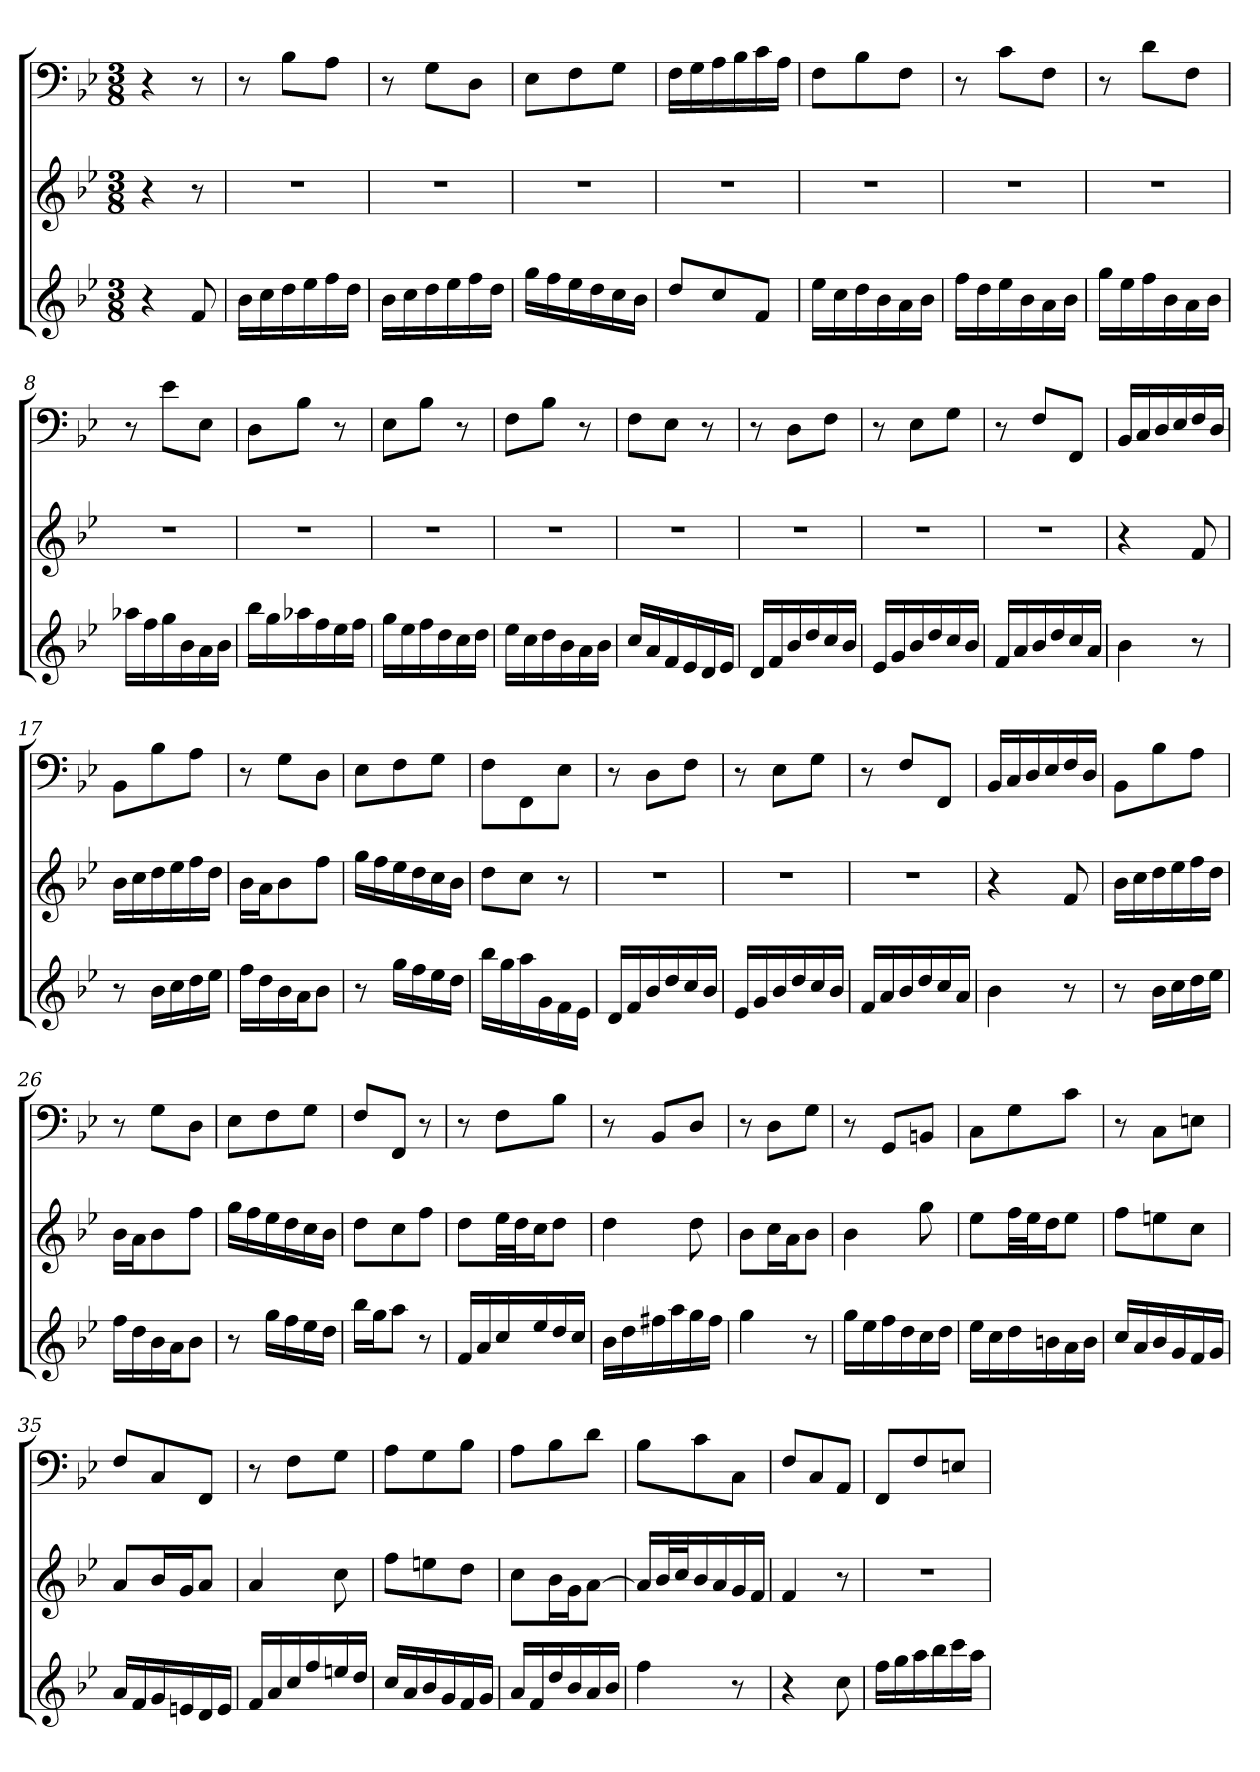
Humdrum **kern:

**kern	**kern	**kern
*part3	*part2	*part1
*staff3	*staff2	*staff1
*clefG2	*clefG2	*clefF4
*k[b-e-]	*k[b-e-]	*k[b-e-]
*B-:	*B-:	*B-:
*M3/8	*M3/8	*M3/8
=	=	=
4r	4r	4r
8f	8r	8r
=1	=1	=1
16b-\LL	4.r	8r
16cc\	.	.
16dd\	.	8B-\L
16ee-\	.	.
16ff\	.	8A\J
16dd\JJ	.	.
=2	=2	=2
16b-\LL	4.r	8r
16cc\	.	.
16dd\	.	8G\L
16ee-\	.	.
16ff\	.	8D\J
16dd\JJ	.	.
=3	=3	=3
16gg\LL	4.r	8E-\L
16ff\	.	.
16ee-\	.	8F\
16dd\	.	.
16cc\	.	8G\J
16b-\JJ	.	.
=4	=4	=4
8dd/L	4.r	16F\LL
.	.	16G\
8cc/	.	16A\
.	.	16B-\
8f/J	.	16c\
.	.	16A\JJ
=5	=5	=5
16ee-\LL	4.r	8F\L
16cc\	.	.
16dd\	.	8B-\
16b-\	.	.
16a\	.	8F\J
16b-\JJ	.	.
=6	=6	=6
16ff\LL	4.r	8r
16dd\	.	.
16ee-\	.	8c\L
16b-\	.	.
16a\	.	8F\J
16b-\JJ	.	.
=7	=7	=7
16gg\LL	4.r	8r
16ee-\	.	.
16ff\	.	8d\L
16b-\	.	.
16a\	.	8F\J
16b-\JJ	.	.
=8	=8	=8
16aa-X\LL	4.r	8r
16ff\	.	.
16gg\	.	8e-\L
16b-\	.	.
16a\	.	8E-\J
16b-\JJ	.	.
=9	=9	=9
16bb-\LL	4.r	8D\L
16gg\	.	.
16aa-X\	.	8B-\J
16ff\	.	.
16ee-\	.	8r
16ff\JJ	.	.
=10	=10	=10
16gg\LL	4.r	8E-\L
16ee-\	.	.
16ff\	.	8B-\J
16dd\	.	.
16cc\	.	8r
16dd\JJ	.	.
=11	=11	=11
16ee-\LL	4.r	8F\L
16cc\	.	.
16dd\	.	8B-\J
16b-\	.	.
16a\	.	8r
16b-\JJ	.	.
=12	=12	=12
16cc/LL	4.r	8F\L
16a/	.	.
16f/	.	8E-\J
16e-/	.	.
16d/	.	8r
16e-/JJ	.	.
=13	=13	=13
16d/LL	4.r	8r
16f/	.	.
16b-/	.	8D\L
16dd/	.	.
16cc/	.	8F\J
16b-/JJ	.	.
=14	=14	=14
16e-/LL	4.r	8r
16g/	.	.
16b-/	.	8E-\L
16dd/	.	.
16cc/	.	8G\J
16b-/JJ	.	.
=15	=15	=15
16f/LL	4.r	8r
16a/	.	.
16b-/	.	8F/L
16dd/	.	.
16cc/	.	8FF/J
16a/JJ	.	.
=16	=16	=16
4b-	4r	16BB-/LL
.	.	16C/
.	.	16D/
.	.	16E-/
8r	8f	16F/
.	.	16D/JJ
=17	=17	=17
8r	16b-\LL	8BB-\L
.	16cc\	.
16b-\LL	16dd\	8B-\
16cc\	16ee-\	.
16dd\	16ff\	8A\J
16ee-\JJ	16dd\JJ	.
=18	=18	=18
16ff\LL	16b-\LL	8r
16dd\	16a\J	.
16b-\	8b-\	8G\L
16a\J	.	.
8b-\J	8ff\J	8D\J
=19	=19	=19
8r	16gg\LL	8E-\L
.	16ff\	.
16gg\LL	16ee-\	8F\
16ff\	16dd\	.
16ee-\	16cc\	8G\J
16dd\JJ	16b-\JJ	.
=20	=20	=20
16bb-\LL	8dd\L	8F\L
16gg\	.	.
16aa\	8cc\J	8FF\
16g\	.	.
16f\	8r	8E-\J
16e-\JJ	.	.
=21	=21	=21
16d/LL	4.r	8r
16f/	.	.
16b-/	.	8D\L
16dd/	.	.
16cc/	.	8F\J
16b-/JJ	.	.
=22	=22	=22
16e-/LL	4.r	8r
16g/	.	.
16b-/	.	8E-\L
16dd/	.	.
16cc/	.	8G\J
16b-/JJ	.	.
=23	=23	=23
16f/LL	4.r	8r
16a/	.	.
16b-/	.	8F/L
16dd/	.	.
16cc/	.	8FF/J
16a/JJ	.	.
=24	=24	=24
4b-	4r	16BB-/LL
.	.	16C/
.	.	16D/
.	.	16E-/
8r	8f	16F/
.	.	16D/JJ
=25	=25	=25
8r	16b-\LL	8BB-\L
.	16cc\	.
16b-\LL	16dd\	8B-\
16cc\	16ee-\	.
16dd\	16ff\	8A\J
16ee-\JJ	16dd\JJ	.
=26	=26	=26
16ff\LL	16b-\LL	8r
16dd\	16a\J	.
16b-\	8b-\	8G\L
16a\J	.	.
8b-\J	8ff\J	8D\J
=27	=27	=27
8r	16gg\LL	8E-\L
.	16ff\	.
16gg\LL	16ee-\	8F\
16ff\	16dd\	.
16ee-\	16cc\	8G\J
16dd\JJ	16b-\JJ	.
=28	=28	=28
16bb-\LL	8dd\L	8F/L
16gg\J	.	.
8aa\J	8cc\	8FF/J
8r	8ff\J	8r
=29	=29	=29
16f/LL	8dd\L	8r
16a/	.	.
16cc/	32ee-\LL	8F\L
.	32dd\J	.
16ee-/	16cc\J	.
16dd/	8dd\J	8B-\J
16cc/JJ	.	.
=30	=30	=30
16b-\LL	4dd	8r
16dd\	.	.
16ff#X\	.	8BB-/L
16aa\	.	.
16gg\	8dd	8D/J
16ff#\JJ	.	.
=31	=31	=31
4gg	8b-\L	8r
.	16cc\L	8D\L
.	16a\J	.
8r	8b-\J	8G\J
=32	=32	=32
16gg\LL	4b-	8r
16ee-\	.	.
16ff\	.	8GG/L
16dd\	.	.
16cc\	8gg	8BBn/J
16dd\JJ	.	.
=33	=33	=33
16ee-\LL	8ee-\L	8C\L
16cc\	.	.
16dd\	32ff\LL	8G\
.	32ee-\J	.
16bn\	16dd\J	.
16a\	8ee-\J	8c\J
16b\JJ	.	.
=34	=34	=34
16cc/LL	8ff\L	8r
16a/	.	.
16b-/	8een\	8C\L
16g/	.	.
16f/	8cc\J	8En\J
16g/JJ	.	.
=35	=35	=35
16a/LL	8a/L	8F/L
16f/	.	.
16g/	16b-/L	8C/
16en/	16g/J	.
16d/	8a/J	8FF/J
16e/JJ	.	.
=36	=36	=36
16f/LL	4a	8r
16a/	.	.
16cc/	.	8F\L
16ff/	.	.
16een/	8cc	8G\J
16dd/JJ	.	.
=37	=37	=37
16cc/LL	8ff\L	8A\L
16a/	.	.
16b-/	8een\	8G\
16g/	.	.
16f/	8dd\J	8B-\J
16g/JJ	.	.
=38	=38	=38
16a/LL	8cc\L	8A\L
16f/	.	.
16dd/	16b-\L	8B-\
16b-/	16g\J	.
16a/	[8a\J	8d\J
16b-/JJ	.	.
=39	=39	=39
4ff	16a/LL]	8B-\L
.	32b-/L	.
.	32cc/J	.
.	16b-/	8c\
.	16a/	.
8r	16g/	8C\J
.	16f/JJ	.
=40	=40	=40
4r	4f	8F/L
.	.	8C/
8cc	8r	8AA/J
=41	=41	=41
16ff\LL	4.r	8FF/L
16gg\	.	.
16aa\	.	8F/
16bb-\	.	.
16ccc\	.	8En/J
16aa\JJ	.	.
=	=	=
*-	*-	*-
